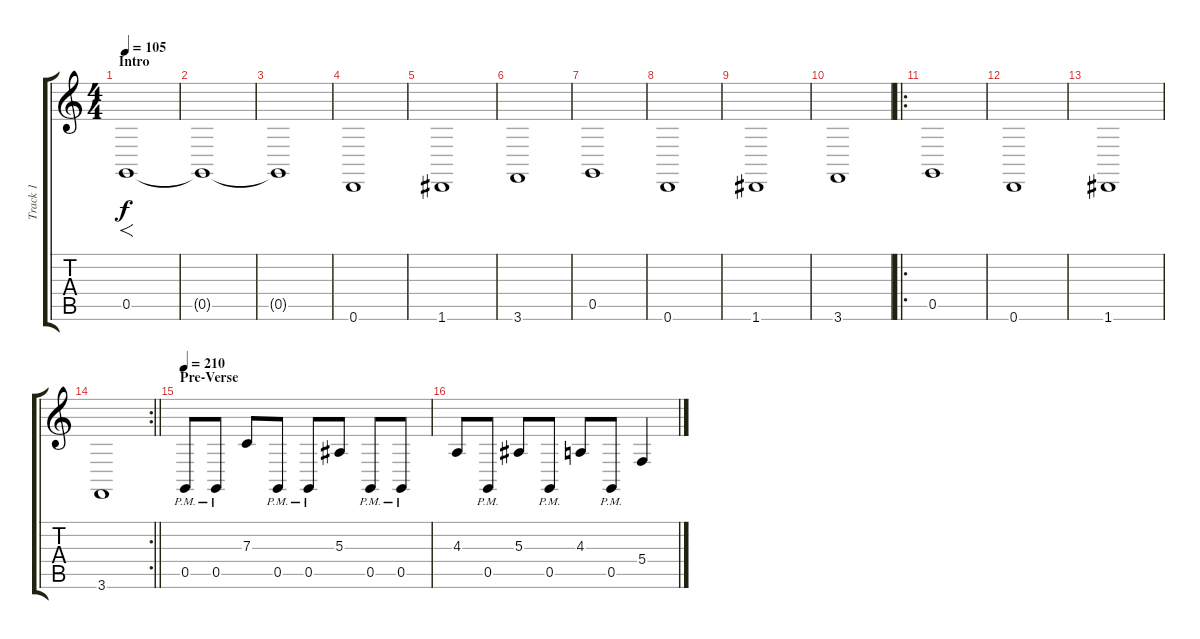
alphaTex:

\track ("Track 1" "Track 1") {instrument choiraahs}
\staff {score tabs}
\tuning (D4 A3 F3 C3 G2 D2) {hide}
\ts (4 4)
\section ("" "Intro")
\tempo 105
\clef g2
\ks c
0.5.1{f dy f instrument choiraahs} |
0.5{t}.1 |
0.5{t}.1 |
0.6.1 |
1.6.1 |
3.6.1 |
0.5.1 |
0.6.1 |
1.6.1 |
3.6.1 |
\ro
0.5.1 |
0.6.1 |
1.6.1 |
\rc 2
\barLineRight lightlight
3.6.1 |
\section ("" "Pre-Verse")
\tempo 210
0.5{pm}.8{volume 16 instrument distortionguitar} 0.5{pm}.8 7.3.8 0.5{pm}.8 0.5{pm}.8 5.3.8 0.5{pm}.8 0.5{pm}.8 |
4.3.8 0.5{pm}.8 5.3.8 0.5{pm}.8 4.3.8 0.5{pm}.8 5.4.4
